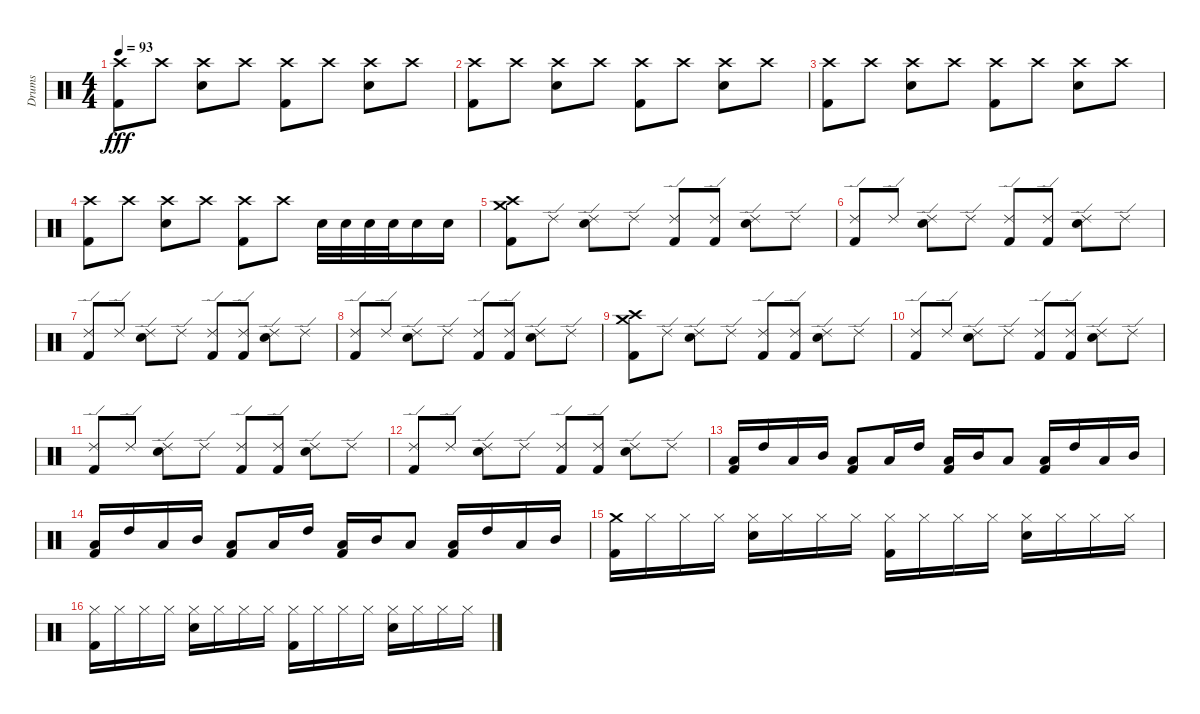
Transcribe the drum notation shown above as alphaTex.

\track ("Drums" "Drums") {instrument percussion}
\staff {score}
\articulation defaults
\ts (4 4)
\tempo 93
\clef neutral
\ks c
("Crash high (hit)" "Kick (hit) 2").8{dy fff} "Crash high (hit)".8 ("Crash high (hit)" "Electric Snare (hit)").8 "Crash high (hit)".8 ("Crash high (hit)" "Kick (hit) 2").8 "Crash high (hit)".8 ("Crash high (hit)" "Electric Snare (hit)").8 "Crash high (hit)".8 |
("Crash high (hit)" "Kick (hit) 2").8 "Crash high (hit)".8 ("Crash high (hit)" "Electric Snare (hit)").8 "Crash high (hit)".8 ("Crash high (hit)" "Kick (hit) 2").8 "Crash high (hit)".8 ("Crash high (hit)" "Electric Snare (hit)").8 "Crash high (hit)".8 |
("Crash high (hit)" "Kick (hit) 2").8 "Crash high (hit)".8 ("Crash high (hit)" "Electric Snare (hit)").8 "Crash high (hit)".8 ("Crash high (hit)" "Kick (hit) 2").8 "Crash high (hit)".8 ("Crash high (hit)" "Electric Snare (hit)").8 "Crash high (hit)".8 |
("Crash high (hit)" "Kick (hit) 2").8 "Crash high (hit)".8 ("Crash high (hit)" "Electric Snare (hit)").8 "Crash high (hit)".8 ("Crash high (hit)" "Kick (hit) 2").8 "Crash high (hit)".8 "Electric Snare (hit)".32 "Electric Snare (hit)".32 "Electric Snare (hit)".32 "Electric Snare (hit)".32 "Electric Snare (hit)".16 "Electric Snare (hit)".16 |
("Crash high (hit)" "Crash medium (hit)" "Kick (hit) 2").8 "Ride (edge) 2".8 ("Ride (edge) 2" "Electric Snare (hit)").8 "Ride (edge) 2".8 ("Ride (edge) 2" "Kick (hit) 2").8 ("Ride (edge) 2" "Kick (hit) 2").8 ("Ride (edge) 2" "Electric Snare (hit)").8 "Ride (edge) 2".8 |
("Ride (edge) 2" "Kick (hit) 2").8 "Ride (edge) 2".8 ("Ride (edge) 2" "Electric Snare (hit)").8 "Ride (edge) 2".8 ("Ride (edge) 2" "Kick (hit) 2").8 ("Ride (edge) 2" "Kick (hit) 2").8 ("Ride (edge) 2" "Electric Snare (hit)").8 "Ride (edge) 2".8 |
("Ride (edge) 2" "Kick (hit) 2").8 "Ride (edge) 2".8 ("Ride (edge) 2" "Electric Snare (hit)").8 "Ride (edge) 2".8 ("Ride (edge) 2" "Kick (hit) 2").8 ("Ride (edge) 2" "Kick (hit) 2").8 ("Ride (edge) 2" "Electric Snare (hit)").8 "Ride (edge) 2".8 |
("Ride (edge) 2" "Kick (hit) 2").8 "Ride (edge) 2".8 ("Ride (edge) 2" "Electric Snare (hit)").8 "Ride (edge) 2".8 ("Ride (edge) 2" "Kick (hit) 2").8 ("Ride (edge) 2" "Kick (hit) 2").8 ("Ride (edge) 2" "Electric Snare (hit)").8 "Ride (edge) 2".8 |
("Crash high (hit)" "Crash medium (hit)" "Kick (hit) 2").8 "Ride (edge) 2".8 ("Ride (edge) 2" "Electric Snare (hit)").8 "Ride (edge) 2".8 ("Ride (edge) 2" "Kick (hit) 2").8 ("Ride (edge) 2" "Kick (hit) 2").8 ("Ride (edge) 2" "Electric Snare (hit)").8 "Ride (edge) 2".8 |
("Ride (edge) 2" "Kick (hit) 2").8 "Ride (edge) 2".8 ("Ride (edge) 2" "Electric Snare (hit)").8 "Ride (edge) 2".8 ("Ride (edge) 2" "Kick (hit) 2").8 ("Ride (edge) 2" "Kick (hit) 2").8 ("Ride (edge) 2" "Electric Snare (hit)").8 "Ride (edge) 2".8 |
("Ride (edge) 2" "Kick (hit) 2").8 "Ride (edge) 2".8 ("Ride (edge) 2" "Electric Snare (hit)").8 "Ride (edge) 2".8 ("Ride (edge) 2" "Kick (hit) 2").8 ("Ride (edge) 2" "Kick (hit) 2").8 ("Ride (edge) 2" "Electric Snare (hit)").8 "Ride (edge) 2".8 |
("Ride (edge) 2" "Kick (hit) 2").8 "Ride (edge) 2".8 ("Ride (edge) 2" "Electric Snare (hit)").8 "Ride (edge) 2".8 ("Ride (edge) 2" "Kick (hit) 2").8 ("Ride (edge) 2" "Kick (hit) 2").8 ("Ride (edge) 2" "Electric Snare (hit)").8 "Ride (edge) 2".8 |
("Low Tom (hit)" "Kick (hit) 2").16 "High Tom (hit)".16 "Low Tom (hit)".16 "Mid Tom (hit)".16 ("Low Tom (hit)" "Kick (hit) 2").8 "Low Tom (hit)".16 "High Tom (hit)".16 ("Low Tom (hit)" "Kick (hit) 2").16 "Mid Tom (hit)".16 "Low Tom (hit)".8 ("Low Tom (hit)" "Kick (hit) 2").16 "High Tom (hit)".16 "Low Tom (hit)".16 "Mid Tom (hit)".16 |
("Low Tom (hit)" "Kick (hit) 2").16 "High Tom (hit)".16 "Low Tom (hit)".16 "Mid Tom (hit)".16 ("Low Tom (hit)" "Kick (hit) 2").8 "Low Tom (hit)".16 "High Tom (hit)".16 ("Low Tom (hit)" "Kick (hit) 2").16 "Mid Tom (hit)".16 "Low Tom (hit)".8 ("Low Tom (hit)" "Kick (hit) 2").16 "High Tom (hit)".16 "Low Tom (hit)".16 "Mid Tom (hit)".16 |
("Crash medium (hit)" "Kick (hit) 2").16 "Hi-Hat (closed)".16 "Hi-Hat (closed)".16 "Hi-Hat (closed)".16 ("Hi-Hat (closed)" "Electric Snare (hit)").16 "Hi-Hat (closed)".16 "Hi-Hat (closed)".16 "Hi-Hat (closed)".16 ("Hi-Hat (closed)" "Kick (hit) 2").16 "Hi-Hat (closed)".16 "Hi-Hat (closed)".16 "Hi-Hat (closed)".16 ("Hi-Hat (closed)" "Electric Snare (hit)").16 "Hi-Hat (closed)".16 "Hi-Hat (closed)".16 "Hi-Hat (closed)".16 |
("Hi-Hat (closed)" "Kick (hit) 2").16 "Hi-Hat (closed)".16 "Hi-Hat (closed)".16 "Hi-Hat (closed)".16 ("Hi-Hat (closed)" "Electric Snare (hit)").16 "Hi-Hat (closed)".16 "Hi-Hat (closed)".16 "Hi-Hat (closed)".16 ("Hi-Hat (closed)" "Kick (hit) 2").16 "Hi-Hat (closed)".16 "Hi-Hat (closed)".16 "Hi-Hat (closed)".16 ("Hi-Hat (closed)" "Electric Snare (hit)").16 "Hi-Hat (closed)".16 "Hi-Hat (closed)".16 "Hi-Hat (closed)".16
